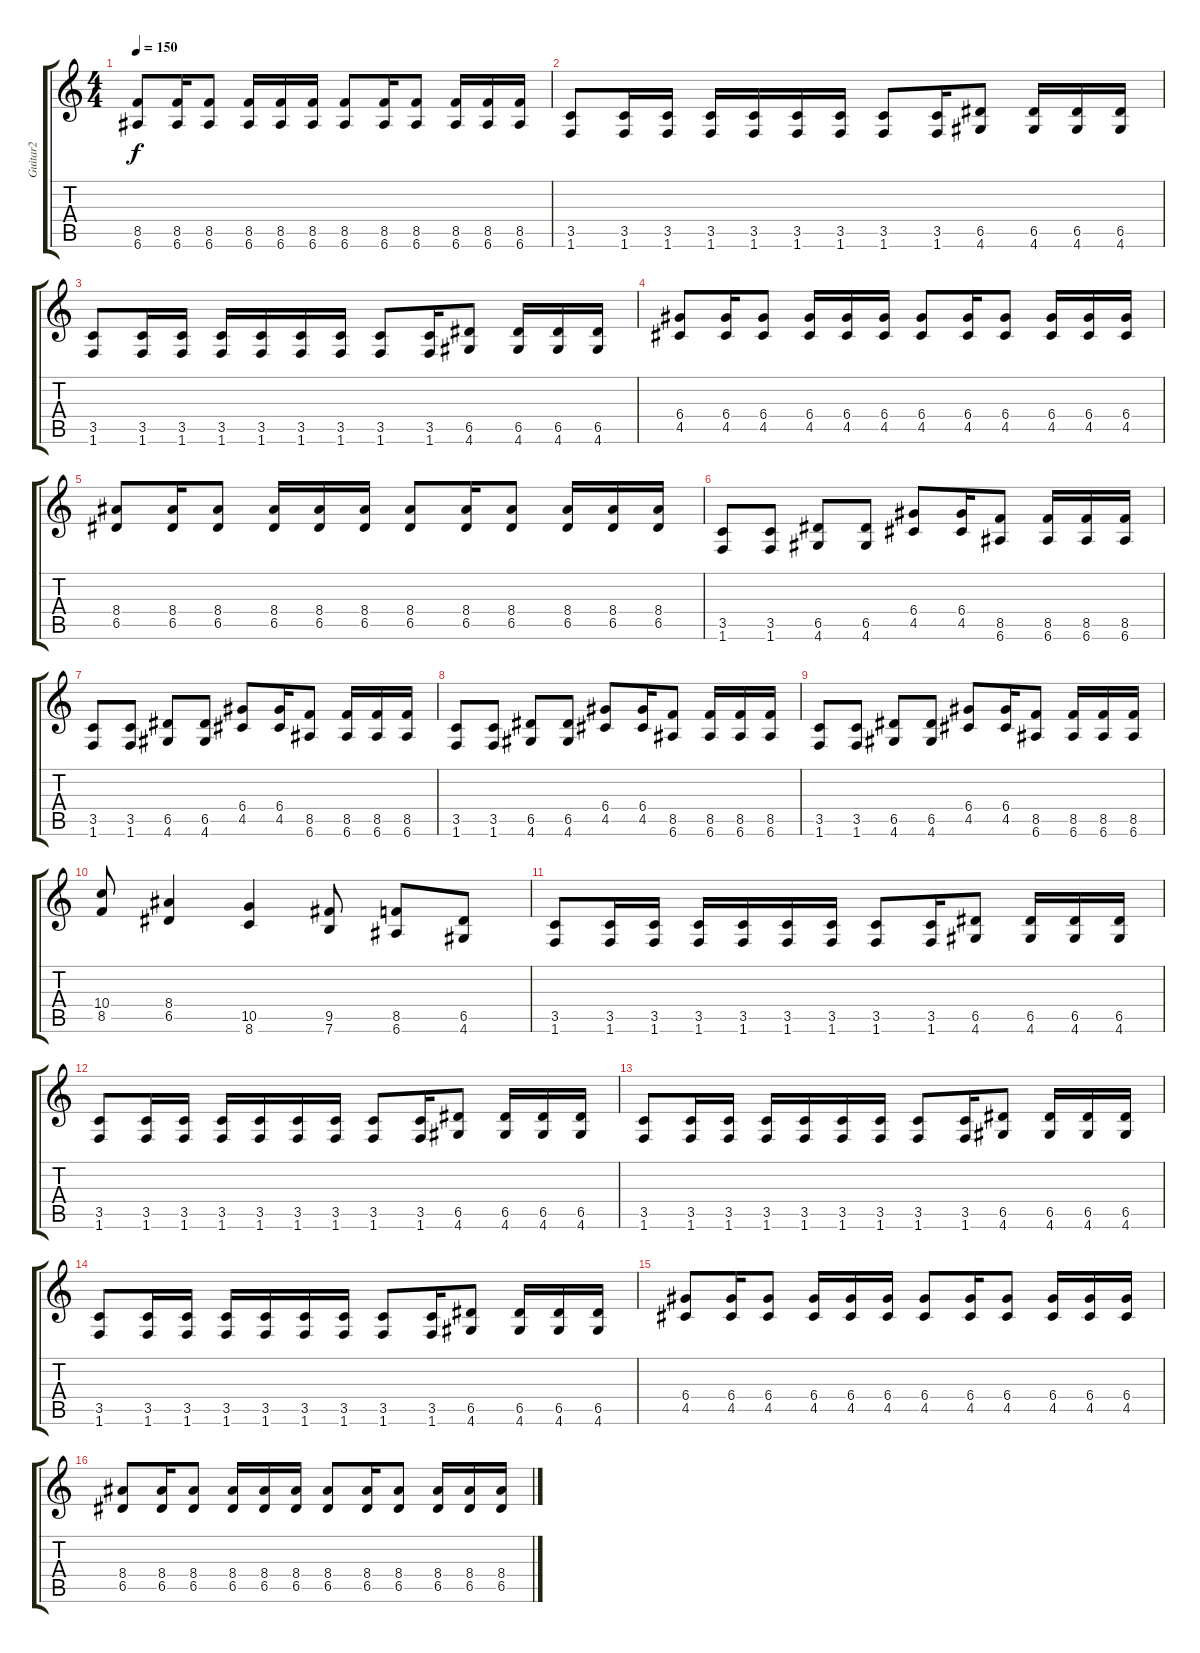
\track ("Guitar2" "Guitar2") {instrument overdrivenguitar}
\staff {score tabs}
\tuning (E4 B3 G3 D3 A2 E2) {hide}
\ts (4 4)
\tempo 150
\clef g2
\ks c
(8.5 6.6).8{dy f} (8.5 6.6).16 (8.5 6.6).8 (8.5 6.6).16 (8.5 6.6).16 (8.5 6.6).16 (8.5 6.6).8 (8.5 6.6).16 (8.5 6.6).8 (8.5 6.6).16 (8.5 6.6).16 (8.5 6.6).16 |
(3.5 1.6).8 (3.5 1.6).16 (3.5 1.6).16 (3.5 1.6).16 (3.5 1.6).16 (3.5 1.6).16 (3.5 1.6).16 (3.5 1.6).8 (3.5 1.6).16 (6.5 4.6).8 (6.5 4.6).16 (6.5 4.6).16 (6.5 4.6).16 |
(3.5 1.6).8 (3.5 1.6).16 (3.5 1.6).16 (3.5 1.6).16 (3.5 1.6).16 (3.5 1.6).16 (3.5 1.6).16 (3.5 1.6).8 (3.5 1.6).16 (6.5 4.6).8 (6.5 4.6).16 (6.5 4.6).16 (6.5 4.6).16 |
(6.4 4.5).8 (6.4 4.5).16 (6.4 4.5).8 (6.4 4.5).16 (6.4 4.5).16 (6.4 4.5).16 (6.4 4.5).8 (6.4 4.5).16 (6.4 4.5).8 (6.4 4.5).16 (6.4 4.5).16 (6.4 4.5).16 |
(8.4 6.5).8 (8.4 6.5).16 (8.4 6.5).8 (8.4 6.5).16 (8.4 6.5).16 (8.4 6.5).16 (8.4 6.5).8 (8.4 6.5).16 (8.4 6.5).8 (8.4 6.5).16 (8.4 6.5).16 (8.4 6.5).16 |
(3.5 1.6).8 (3.5 1.6).8 (6.5 4.6).8 (6.5 4.6).8 (6.4 4.5).8 (6.4 4.5).16 (8.5 6.6).8 (8.5 6.6).16 (8.5 6.6).16 (8.5 6.6).16 |
(3.5 1.6).8 (3.5 1.6).8 (6.5 4.6).8 (6.5 4.6).8 (6.4 4.5).8 (6.4 4.5).16 (8.5 6.6).8 (8.5 6.6).16 (8.5 6.6).16 (8.5 6.6).16 |
(3.5 1.6).8 (3.5 1.6).8 (6.5 4.6).8 (6.5 4.6).8 (6.4 4.5).8 (6.4 4.5).16 (8.5 6.6).8 (8.5 6.6).16 (8.5 6.6).16 (8.5 6.6).16 |
(3.5 1.6).8 (3.5 1.6).8 (6.5 4.6).8 (6.5 4.6).8 (6.4 4.5).8 (6.4 4.5).16 (8.5 6.6).8 (8.5 6.6).16 (8.5 6.6).16 (8.5 6.6).16 |
(10.4 8.5).8 (8.4 6.5).4 (10.5 8.6).4 (9.5 7.6).8 (8.5 6.6).8 (6.5 4.6).8 |
(3.5 1.6).8 (3.5 1.6).16 (3.5 1.6).16 (3.5 1.6).16 (3.5 1.6).16 (3.5 1.6).16 (3.5 1.6).16 (3.5 1.6).8 (3.5 1.6).16 (6.5 4.6).8 (6.5 4.6).16 (6.5 4.6).16 (6.5 4.6).16 |
(3.5 1.6).8 (3.5 1.6).16 (3.5 1.6).16 (3.5 1.6).16 (3.5 1.6).16 (3.5 1.6).16 (3.5 1.6).16 (3.5 1.6).8 (3.5 1.6).16 (6.5 4.6).8 (6.5 4.6).16 (6.5 4.6).16 (6.5 4.6).16 |
(3.5 1.6).8 (3.5 1.6).16 (3.5 1.6).16 (3.5 1.6).16 (3.5 1.6).16 (3.5 1.6).16 (3.5 1.6).16 (3.5 1.6).8 (3.5 1.6).16 (6.5 4.6).8 (6.5 4.6).16 (6.5 4.6).16 (6.5 4.6).16 |
(3.5 1.6).8 (3.5 1.6).16 (3.5 1.6).16 (3.5 1.6).16 (3.5 1.6).16 (3.5 1.6).16 (3.5 1.6).16 (3.5 1.6).8 (3.5 1.6).16 (6.5 4.6).8 (6.5 4.6).16 (6.5 4.6).16 (6.5 4.6).16 |
(6.4 4.5).8 (6.4 4.5).16 (6.4 4.5).8 (6.4 4.5).16 (6.4 4.5).16 (6.4 4.5).16 (6.4 4.5).8 (6.4 4.5).16 (6.4 4.5).8 (6.4 4.5).16 (6.4 4.5).16 (6.4 4.5).16 |
(8.4 6.5).8 (8.4 6.5).16 (8.4 6.5).8 (8.4 6.5).16 (8.4 6.5).16 (8.4 6.5).16 (8.4 6.5).8 (8.4 6.5).16 (8.4 6.5).8 (8.4 6.5).16 (8.4 6.5).16 (8.4 6.5).16
